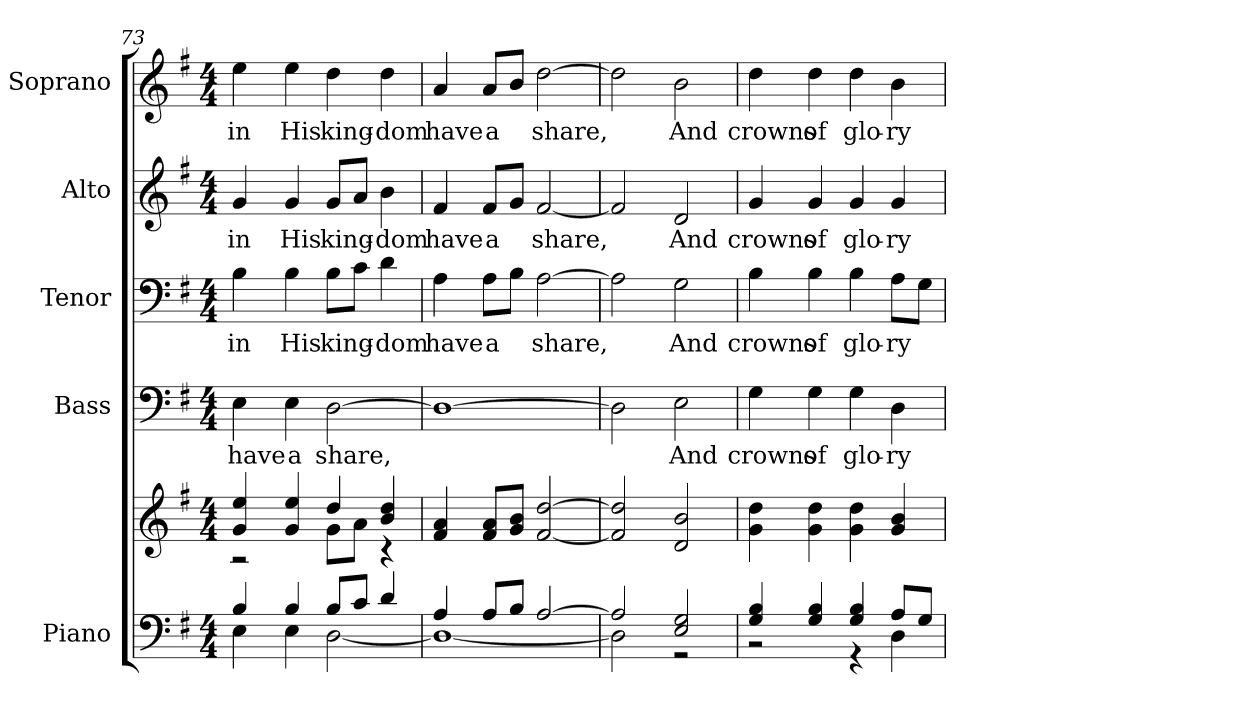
**kern	**kern	**kern	**text	**kern	**text	**kern	**text	**kern	**text
*part5	*part5	*part4	*part4	*part3	*part3	*part2	*part2	*part1	*part1
*staff6	*staff5	*staff4	*staff4	*staff3	*staff3	*staff2	*staff2	*staff1	*staff1
*I"Piano	*	*I"Bass	*	*I"Tenor	*	*I"Alto	*	*I"Soprano	*
*I'Pno.	*	*I'B.	*	*I'T.	*	*I'A.	*	*I'S.	*
!!LO:PB:g=z
*clefF4	*clefG2	*clefF4	*	*clefF4	*	*clefG2	*	*clefG2	*
*k[f#]	*k[f#]	*k[f#]	*	*k[f#]	*	*k[f#]	*	*k[f#]	*
*G:	*G:	*G:	*	*G:	*	*G:	*	*G:	*
*M4/4	*M4/4	*M4/4	*	*M4/4	*	*M4/4	*	*M4/4	*
=73	=73	=73	=73	=73	=73	=73	=73	=73	=73
*^	*^	*	*	*	*	*	*	*	*
!	!	!	!	!	!LO:LY:b:color=#000000	!	!	!	!	!	!
!	!	!	!	!	!	!	!LO:LY:b:color=#000000	!	!	!	!
!	!	!	!	!	!	!	!	!	!LO:LY:b:color=#000000	!	!
!	!	!	!	!	!	!	!	!	!	!	!LO:LY:b:color=#000000
4Bi/	4Ei\	4gi/ 4eei	2r	4Ei\	have	4Bi\	in	4gi/	in	4eei\	in
!	!	!	!	!	!LO:LY:b:color=#000000	!	!	!	!	!	!
!	!	!	!	!	!	!	!LO:LY:b:color=#000000	!	!	!	!
!	!	!	!	!	!	!	!	!	!LO:LY:b:color=#000000	!	!
!	!	!	!	!	!	!	!	!	!	!	!LO:LY:b:color=#000000
4Bi/	4Ei\	4gi/ 4eei	.	4Ei\	a	4Bi\	His	4gi/	His	4eei\	His
!	!	!	!	!	!LO:LY:b:color=#000000	!	!	!	!	!	!
!	!	!	!	!	!	!	!LO:LY:b:color=#000000	!	!	!	!
!	!	!	!	!	!	!	!	!	!LO:LY:b:color=#000000	!	!
!	!	!	!	!	!	!	!	!	!	!	!LO:LY:b:color=#000000
8Bi/L	[<2Di\	4ddi/	8gi\L	[>2Di\	share,	8Bi\L	king-	8gi/L	king-	4ddi\	king-
8ci/J	.	.	8ai\J	.	.	8ci\J	.	8ai/J	.	.	.
!	!	!	!	!	!	!	!LO:LY:b:color=#000000	!	!	!	!
!	!	!	!	!	!	!	!	!	!LO:LY:b:color=#000000	!	!
!	!	!	!	!	!	!	!	!	!	!	!LO:LY:b:color=#000000
4di/	.	4bi/ 4ddi	4r	.	.	4di\	-dom	4bi\	-dom	4ddi\	-dom
*	*	*v	*v	*	*	*	*	*	*	*	*
=74	=74	=74	=74	=74	=74	=74	=74	=74	=74	=74
*	*	*^	*	*	*	*	*	*	*	*
!	!	!	!	!	!	!	!LO:LY:b:color=#000000	!	!	!	!
*	*	*v	*v	*	*	*	*	*	*	*	*
*	*	*^	*	*	*	*	*	*	*	*
!	!	!	!	!	!	!	!	!	!LO:LY:b:color=#000000	!	!
*	*	*v	*v	*	*	*	*	*	*	*	*
*	*	*^	*	*	*	*	*	*	*	*
!	!	!	!	!	!	!	!	!	!	!	!LO:LY:b:color=#000000
*	*	*v	*v	*	*	*	*	*	*	*	*
4Ai/	1Di_<	4f#i/ 4ai	1Di_>	.	4Ai\	have	4f#i/	have	4ai/	have
!	!	!	!	!	!	!LO:LY:b:color=#000000	!	!	!	!
!	!	!	!	!	!	!	!	!LO:LY:b:color=#000000	!	!
!	!	!	!	!	!	!	!	!	!	!LO:LY:b:color=#000000
8Ai/L	.	8f#i/ 8aiL	.	.	8Ai\L	a	8f#i/L	a	8ai/L	a
8Bi/J	.	8gi/ 8biJ	.	.	8Bi\J	.	8gi/J	.	8bi/J	.
!	!	!	!	!	!	!LO:LY:b:color=#000000	!	!	!	!
!	!	!	!	!	!	!	!	!LO:LY:b:color=#000000	!	!
!	!	!	!	!	!	!	!	!	!	!LO:LY:b:color=#000000
[>2Ai/	.	[<2f#i/ [>2ddi	.	.	[>2Ai\	share,	[<2f#i/	share,	[>2ddi\	share,
!!LO:PB:g=z
=75	=75	=75	=75	=75	=75	=75	=75	=75	=75	=75
2Ai/]	2Di\]	2f#i/] 2ddi]	2Di\]	.	2Ai\]	.	2f#i/]	.	2ddi\]	.
!	!	!	!	!LO:LY:b:color=#000000	!	!	!	!	!	!
!	!	!	!	!	!	!LO:LY:b:color=#000000	!	!	!	!
!	!	!	!	!	!	!	!	!LO:LY:b:color=#000000	!	!
!	!	!	!	!	!	!	!	!	!	!LO:LY:b:color=#000000
2Ei/ 2Gi	2r	2di/ 2bi	2Ei\	And	2Gi\	And	2di/	And	2bi\	And
=76	=76	=76	=76	=76	=76	=76	=76	=76	=76	=76
!	!	!	!	!LO:LY:b:color=#000000	!	!	!	!	!	!
!	!	!	!	!	!	!LO:LY:b:color=#000000	!	!	!	!
!	!	!	!	!	!	!	!	!LO:LY:b:color=#000000	!	!
!	!	!	!	!	!	!	!	!	!	!LO:LY:b:color=#000000
4Gi/ 4Bi	2r	4gi\ 4ddi	4Gi\	crowns	4Bi\	crowns	4gi/	crowns	4ddi\	crowns
!	!	!	!	!LO:LY:b:color=#000000	!	!	!	!	!	!
!	!	!	!	!	!	!LO:LY:b:color=#000000	!	!	!	!
!	!	!	!	!	!	!	!	!LO:LY:b:color=#000000	!	!
!	!	!	!	!	!	!	!	!	!	!LO:LY:b:color=#000000
4Gi/ 4Bi	.	4gi\ 4ddi	4Gi\	of	4Bi\	of	4gi/	of	4ddi\	of
!	!	!	!	!LO:LY:b:color=#000000	!	!	!	!	!	!
!	!	!	!	!	!	!LO:LY:b:color=#000000	!	!	!	!
!	!	!	!	!	!	!	!	!LO:LY:b:color=#000000	!	!
!	!	!	!	!	!	!	!	!	!	!LO:LY:b:color=#000000
4Gi/ 4Bi	4r	4gi\ 4ddi	4Gi\	glo-	4Bi\	glo-	4gi/	glo-	4ddi\	glo-
!	!	!	!	!LO:LY:b:color=#000000	!	!	!	!	!	!
!	!	!	!	!	!	!LO:LY:b:color=#000000	!	!	!	!
!	!	!	!	!	!	!	!	!LO:LY:b:color=#000000	!	!
!	!	!	!	!	!	!	!	!	!	!LO:LY:b:color=#000000
8Ai/L	4Di\	4gi/ 4bi	4Di\	-ry	8Ai\L	-ry	4gi/	-ry	4bi\	-ry
8Gi/J	.	.	.	.	8Gi\J	.	.	.	.	.
*v	*v	*	*	*	*	*	*	*	*	*
=	=	=	=	=	=	=	=	=	=
*-	*-	*-	*-	*-	*-	*-	*-	*-	*-
